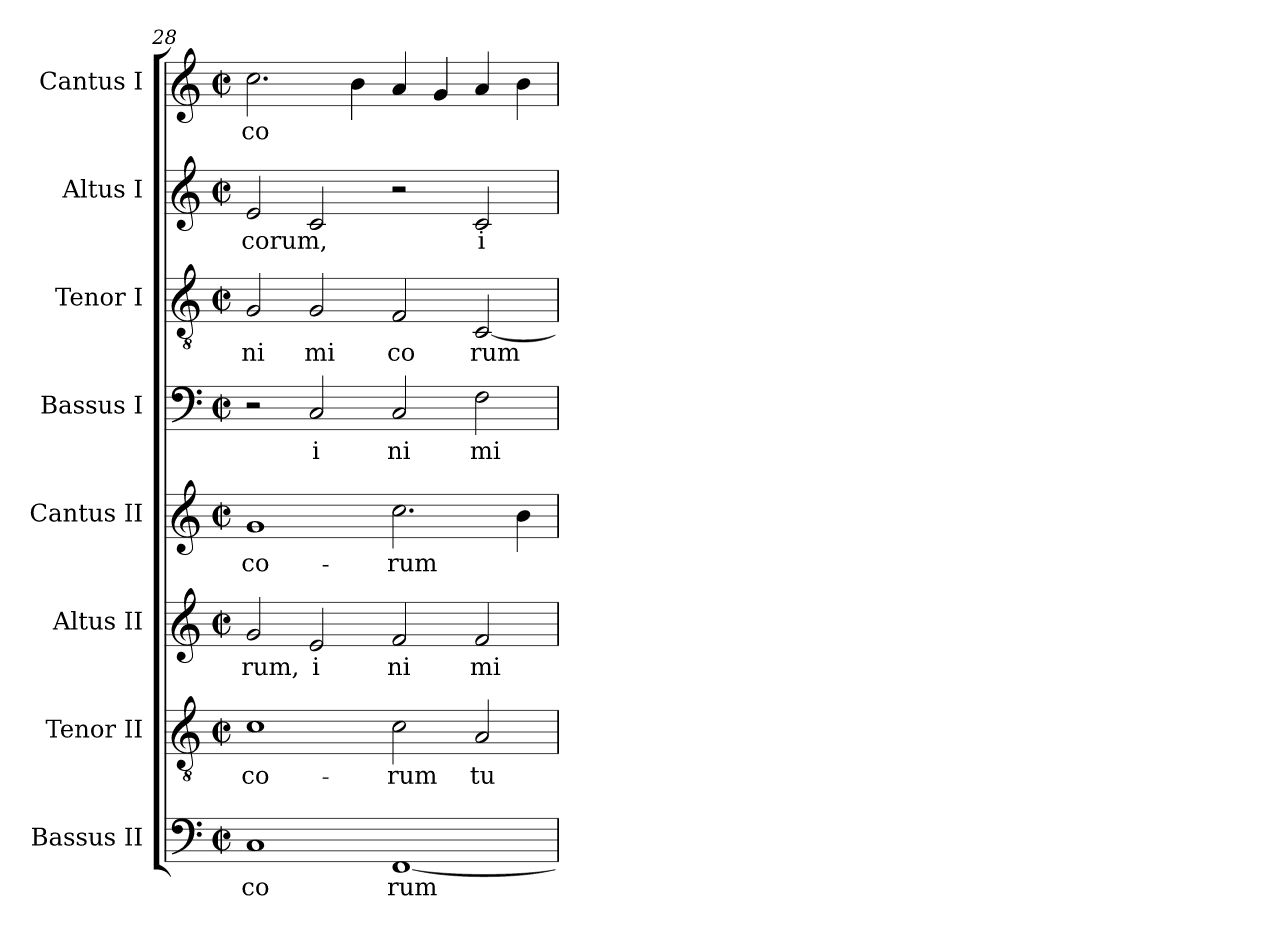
**kern	**text	**kern	**text	**kern	**text	**kern	**text	**kern	**text	**kern	**text	**kern	**text	**kern	**text
*part8	*part8	*part7	*part7	*part6	*part6	*part5	*part5	*part4	*part4	*part3	*part3	*part2	*part2	*part1	*part1
*staff8	*staff8	*staff7	*staff7	*staff6	*staff6	*staff5	*staff5	*staff4	*staff4	*staff3	*staff3	*staff2	*staff2	*staff1	*staff1
*I"Bassus II	*	*I"Tenor II	*	*I"Altus II	*	*I"Cantus II	*	*I"Bassus I	*	*I"Tenor I	*	*I"Altus I	*	*I"Cantus I	*
*clefF4	*	*clefGv2	*	*clefG2	*	*clefG2	*	*clefF4	*	*clefGv2	*	*clefG2	*	*clefG2	*
*M2/2	*	*M2/2	*	*M2/2	*	*M2/2	*	*M2/2	*	*M2/2	*	*M2/2	*	*M2/2	*
*met(c|)	*	*met(c|)	*	*met(c|)	*	*met(c|)	*	*met(c|)	*	*met(c|)	*	*met(c|)	*	*met(c|)	*
=28	=28	=28	=28	=28	=28	=28	=28	=28	=28	=28	=28	=28	=28	=28	=28
!	!LO:LY:b:cj	!	!LO:LY:b:cj	!	!LO:LY:b:cj	!	!LO:LY:b:cj	!	!	!	!LO:LY:b:cj	!	!LO:LY:b	!	!LO:LY:b:cj
1C	co	1c	-co-	2g/	rum,	1g	-co-	2r	.	2G/	ni	2e/	-corum,	2.cc\	co
!	!	!	!	!	!LO:LY:b:cj	!	!	!	!LO:LY:b:cj	!	!LO:LY:b:cj	!	!	!	!
.	.	.	.	2e/	i	.	.	2C/	i	2G/	mi	2c/	.	.	.
.	.	.	.	.	.	.	.	.	.	.	.	.	.	4b\	.
!	!LO:LY:b	!	!LO:LY:b:cj	!	!LO:LY:b:cj	!	!LO:LY:b	!	!LO:LY:b:cj	!	!LO:LY:b:cj	!	!	!	!
[<1FF	rum	2c\	-rum	2f/	ni	2.cc\	-rum	2C/	ni	2F/	co	2r	.	4a/	.
.	.	.	.	.	.	.	.	.	.	.	.	.	.	4g/	.
!	!	!	!LO:LY:b:cj	!	!LO:LY:b:cj	!	!	!	!LO:LY:b:cj	!	!LO:LY:b	!	!LO:LY:b:cj	!	!
.	.	2A/	tu-	2f/	mi	.	.	2F\	mi	[<2C/	rum	2c/	i-	4a/	.
.	.	.	.	.	.	4b\	.	.	.	.	.	.	.	4b\	.
=	=	=	=	=	=	=	=	=	=	=	=	=	=	=	=
*-	*-	*-	*-	*-	*-	*-	*-	*-	*-	*-	*-	*-	*-	*-	*-
